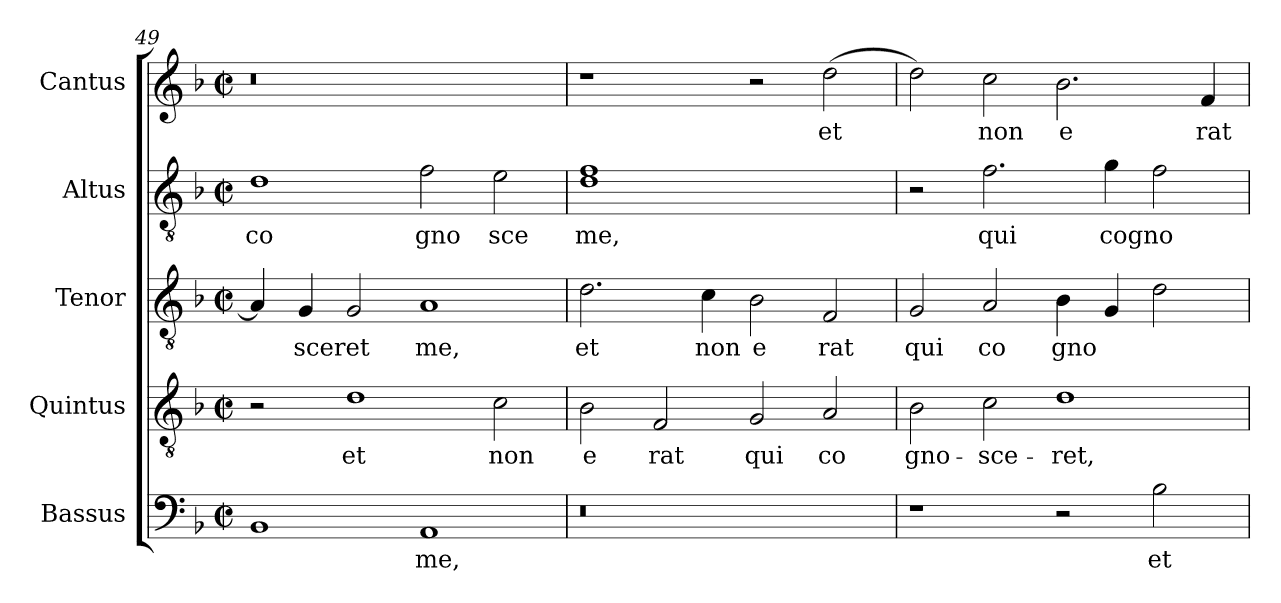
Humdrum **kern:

**kern	**text	**kern	**text	**kern	**text	**kern	**text	**kern	**text
*part5	*part5	*part4	*part4	*part3	*part3	*part2	*part2	*part1	*part1
*staff5	*staff5	*staff4	*staff4	*staff3	*staff3	*staff2	*staff2	*staff1	*staff1
*I"Bassus	*	*I"Quintus	*	*I"Tenor	*	*I"Altus	*	*I"Cantus	*
*clefF4	*	*clefGv2	*	*clefGv2	*	*clefGv2	*	*clefG2	*
*k[b-]	*	*k[b-]	*	*k[b-]	*	*k[b-]	*	*k[b-]	*
*F:	*	*F:	*	*F:	*	*F:	*	*F:	*
*M2/2	*	*M2/2	*	*M2/2	*	*M2/2	*	*M2/2	*
*met(c|)	*	*met(c|)	*	*met(c|)	*	*met(c|)	*	*met(c|)	*
=49	=49	=49	=49	=49	=49	=49	=49	=49	=49
!	!	!	!	!	!	!	!LO:LY:b:cj	!	!
1BB-	.	2r	.	4A/]	.	1d	co	0r	.
!	!	!	!	!	!LO:LY:b:cj	!	!	!	!
.	.	.	.	4G/	sceret	.	.	.	.
!	!	!	!LO:LY:b:cj	!	!	!	!	!	!
.	.	1d	et	2G/	.	.	.	.	.
!	!LO:LY:b:cj	!	!	!	!LO:LY:b:cj	!	!LO:LY:b:cj	!	!
1AA	me,	.	.	1A	me,	2f\	gno	.	.
!	!	!	!LO:LY:b:cj	!	!	!	!LO:LY:b:cj	!	!
.	.	2c\	non	.	.	2e\	sce	.	.
=50	=50	=50	=50	=50	=50	=50	=50	=50	=50
!	!	!	!LO:LY:b:cj	!	!LO:LY:b:cj	!	!LO:LY:b:cj	!	!
0r	.	2B-\	e	2.d\	et	1f 1d	me,	1r	.
!	!	!	!LO:LY:b:cj	!	!	!	!	!	!
.	.	2F/	rat	.	.	.	.	.	.
!	!	!	!	!	!LO:LY:b:cj	!	!	!	!
.	.	.	.	4c\	non	.	.	.	.
!	!	!	!LO:LY:b:cj	!	!LO:LY:b:cj	!	!	!	!
.	.	2G/	qui	2B-\	e	1ryy	.	2r	.
!	!	!	!LO:LY:b:cj	!	!LO:LY:b:cj	!	!	!	!LO:LY:b:cj
.	.	2A/	co	2F/	rat	.	.	(>2dd\	et
!!LO:LB:g=z
=51	=51	=51	=51	=51	=51	=51	=51	=51	=51
!	!	!	!LO:LY:b:cj	!	!LO:LY:b:cj	!	!	!	!
1r	.	2B-\	gno-	2G/	qui	2r	.	2dd\)	.
!	!	!	!LO:LY:b:cj	!	!LO:LY:b:cj	!	!LO:LY:b:cj	!	!LO:LY:b:cj
.	.	2c\	-sce-	2A/	co	2.f\	qui	2cc\	non
!	!	!	!LO:LY:b:cj	!	!LO:LY:b	!	!	!	!LO:LY:b:cj
2r	.	1d	-ret,	4B-\	gno	.	.	2.b-\	e
!	!	!	!	!	!	!	!LO:LY:b	!	!
.	.	.	.	4G/	.	4g\	cogno	.	.
!	!LO:LY:b:cj	!	!	!	!	!	!	!	!
2B-\	et	.	.	2d\	.	2f\	.	.	.
!	!	!	!	!	!	!	!	!	!LO:LY:b:cj
.	.	.	.	.	.	.	.	4f/	rat
=	=	=	=	=	=	=	=	=	=
*-	*-	*-	*-	*-	*-	*-	*-	*-	*-
